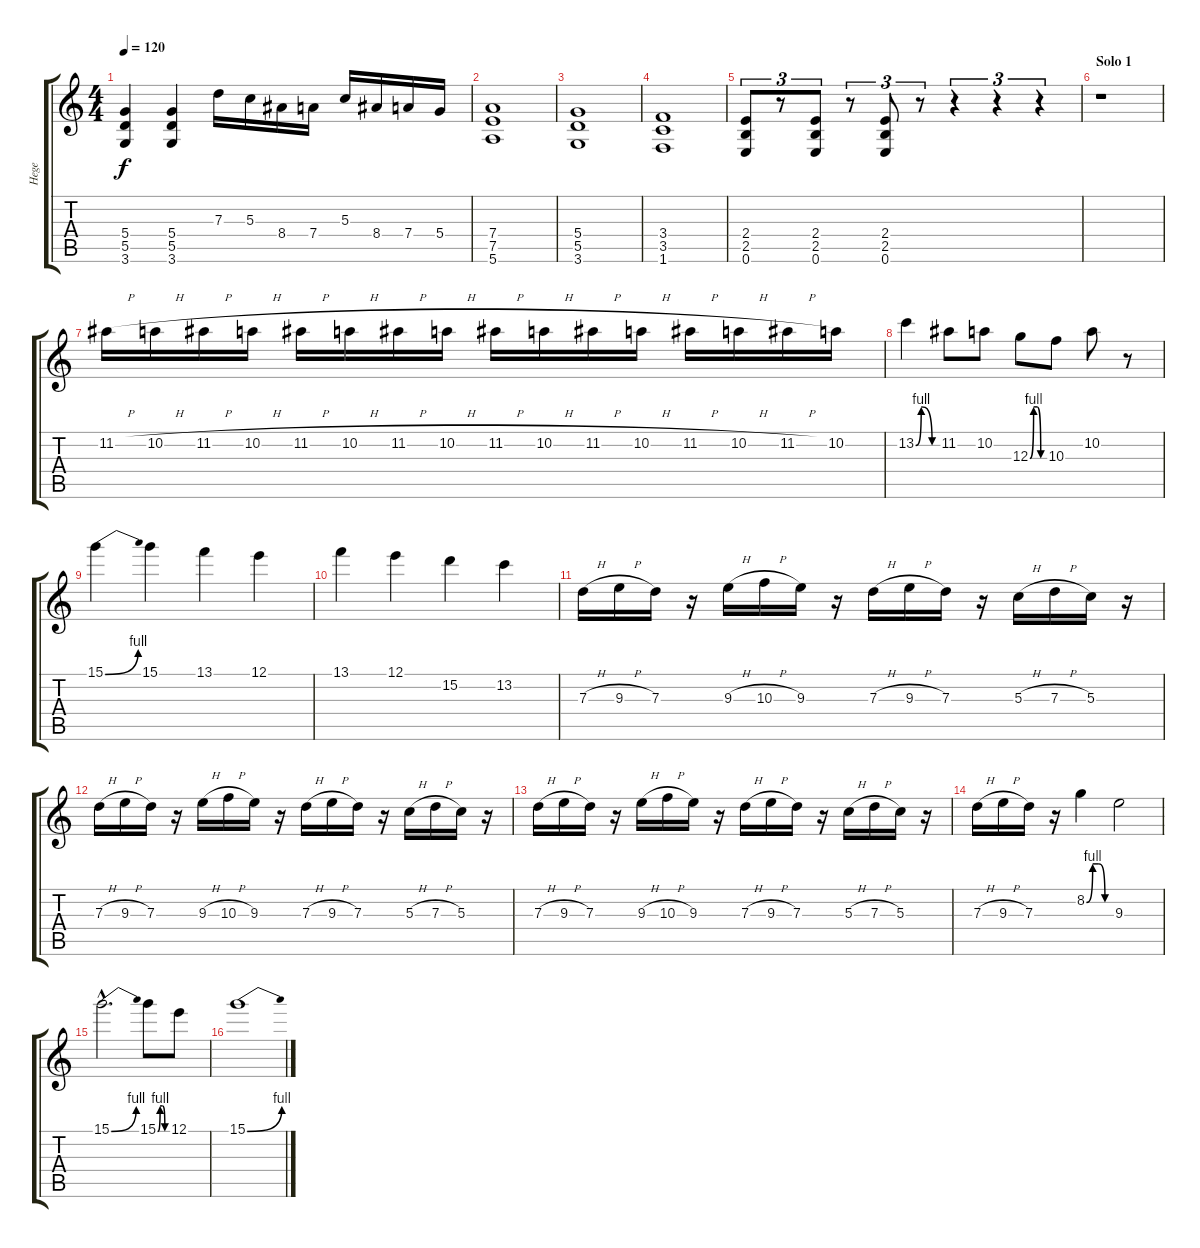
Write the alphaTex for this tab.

\track ("Hege" "Hege") {instrument distortionguitar}
\staff {score tabs}
\tuning (E4 B3 G3 D3 A2 E2) {hide}
\ts (4 4)
\tempo 120
\clef g2
\ks c
(5.4 5.5 3.6).4{dy f} (5.4 5.5 3.6).4 7.3.16 5.3.16 8.4.16 7.4.16 5.3.16 8.4.16 7.4.16 5.4.16 |
(7.4 7.5 5.6).1 |
(5.4 5.5 3.6).1 |
(3.4 3.5 1.6).1 |
(2.4 2.5 0.6).8{tu (3 2)} r.8{tu (3 2)} (2.4 2.5 0.6).8{tu (3 2)} r.8{tu (3 2)} (2.4 2.5 0.6).8{tu (3 2)} r.8{tu (3 2)} r.4{tu (3 2)} r.4{tu (3 2)} r.4{tu (3 2)} |
\section ("" "Solo 1")
r.1 |
11.2{h}.16{volume 15} 10.2{h}.16 11.2{h}.16 10.2{h}.16 11.2{h}.16 10.2{h}.16 11.2{h}.16 10.2{h}.16 11.2{h}.16 10.2{h}.16 11.2{h}.16 10.2{h}.16 11.2{h}.16 10.2{h}.16 11.2{h}.16 10.2.16 |
13.2{be (custom 0 0 15 4 45 0 60 0)}.4 11.2.8 10.2.8 12.3{be (custom 0 0 15 4 30 4 45 0 60 0)}.8 10.3.8 10.2.8 r.8 |
15.1{be (bend 0 0 60 4)}.4 15.1.4 13.1.4 12.1.4 |
13.1.4 12.1.4 15.2.4 13.2.4 |
7.3{h}.16 9.3{h}.16 7.3.16 r.16 9.3{h}.16 10.3{h}.16 9.3.16 r.16 7.3{h}.16 9.3{h}.16 7.3.16 r.16 5.3{h}.16 7.3{h}.16 5.3.16 r.16 |
7.3{h}.16 9.3{h}.16 7.3.16 r.16 9.3{h}.16 10.3{h}.16 9.3.16 r.16 7.3{h}.16 9.3{h}.16 7.3.16 r.16 5.3{h}.16 7.3{h}.16 5.3.16 r.16 |
7.3{h}.16 9.3{h}.16 7.3.16 r.16 9.3{h}.16 10.3{h}.16 9.3.16 r.16 7.3{h}.16 9.3{h}.16 7.3.16 r.16 5.3{h}.16 7.3{h}.16 5.3.16 r.16 |
7.3{h}.16 9.3{h}.16 7.3.16 r.16 8.2{be (custom 0 0 15 4 30 4 45 0 60 0)}.4 9.3.2 |
15.1{be (bend 0 0 60 4) hac}.2{d} 15.1{be (custom 0 0 15 4 30 4 45 0 60 0)}.8 12.1.8 |
15.1{be (bend 0 0 60 4)}.1
